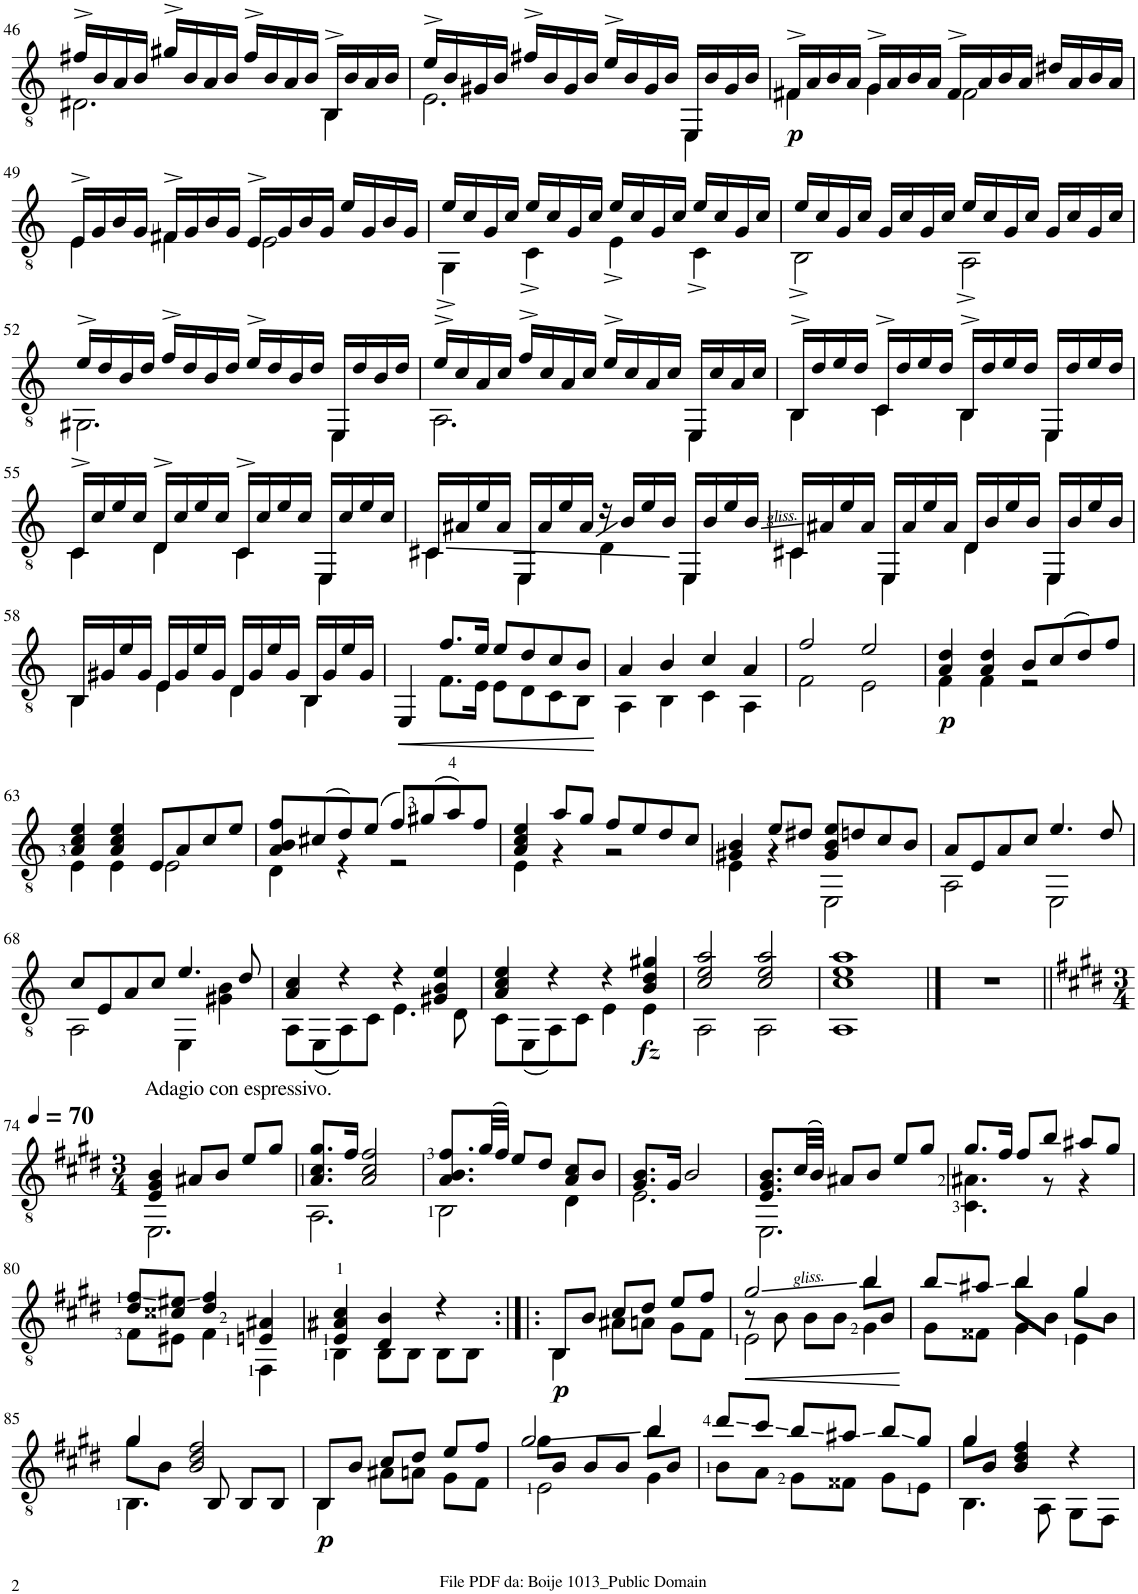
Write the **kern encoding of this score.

**kern	**dynam
*part1	*part1
*staff1	*staff1
*I"Guitar	*
*I'Guit.	*
!!LO:PB:g=z
*clefGv2	*
*k[]	*
*M4/4	*
=46	=46
*^	*
16f#X^/LL	2.D#X\	.
16B/	.	.
16A/	.	.
16B/JJ	.	.
16g#X^/LL	.	.
16B/	.	.
16A/	.	.
16B/JJ	.	.
16f#^/LL	.	.
16B/	.	.
16A/	.	.
16B/JJ	.	.
16BB^/LL	4BB\	.
16B/	.	.
16A/	.	.
16B/JJ	.	.
=47	=47	=47
16e^/LL	2.E\	.
16B/	.	.
16G#X/	.	.
16B/JJ	.	.
16f#X^/LL	.	.
16B/	.	.
16G#/	.	.
16B/JJ	.	.
16e^/LL	.	.
16B/	.	.
16G#/	.	.
16B/JJ	.	.
16EE/LL	4EE\	.
16B/	.	.
16G#/	.	.
16B/JJ	.	.
=48	=48	=48
!	!	!LO:DY:b
16F#X^/LL	4F#\	p
16A/	.	.
16B/	.	.
16A/JJ	.	.
16G^/LL	4G\	.
16A/	.	.
16B/	.	.
16A/JJ	.	.
16F#^/LL	2F#\	.
16A/	.	.
16B/	.	.
16A/JJ	.	.
16d#X/LL	.	.
16A/	.	.
16B/	.	.
16A/JJ	.	.
!!LO:LB:g=z	!!
=49	=49	=49
16E^/LL	4E\	.
16G/	.	.
16B/	.	.
16G/JJ	.	.
16F#X^/LL	4F#\	.
16G/	.	.
16B/	.	.
16G/JJ	.	.
16E^/LL	2E\	.
16G/	.	.
16B/	.	.
16G/JJ	.	.
16e/LL	.	.
16G/	.	.
16B/	.	.
16G/JJ	.	.
=50	=50	=50
16e/LL	4GG^\	.
16c/	.	.
16G/	.	.
16c/JJ	.	.
16e/LL	4C^\	.
16c/	.	.
16G/	.	.
16c/JJ	.	.
16e/LL	4E^\	.
16c/	.	.
16G/	.	.
16c/JJ	.	.
16e/LL	4C^\	.
16c/	.	.
16G/	.	.
16c/JJ	.	.
=51	=51	=51
16e/LL	2BB^\	.
16c/	.	.
16G/	.	.
16c/JJ	.	.
16G/LL	.	.
16c/	.	.
16G/	.	.
16c/JJ	.	.
16e/LL	2AA^\	.
16c/	.	.
16G/	.	.
16c/JJ	.	.
16G/LL	.	.
16c/	.	.
16G/	.	.
16c/JJ	.	.
!!LO:LB:g=z	!!
=52	=52	=52
16e^/LL	2.GG#X\	.
16d/	.	.
16B/	.	.
16d/JJ	.	.
16f^/LL	.	.
16d/	.	.
16B/	.	.
16d/JJ	.	.
16e^/LL	.	.
16d/	.	.
16B/	.	.
16d/JJ	.	.
16EE/LL	4EE\	.
16d/	.	.
16B/	.	.
16d/JJ	.	.
=53	=53	=53
16e^/LL	2.AA\	.
16c/	.	.
16A/	.	.
16c/JJ	.	.
16f^/LL	.	.
16c/	.	.
16A/	.	.
16c/JJ	.	.
16e^/LL	.	.
16c/	.	.
16A/	.	.
16c/JJ	.	.
16EE/LL	4EE\	.
16c/	.	.
16A/	.	.
16c/JJ	.	.
=54	=54	=54
16BB^/LL	4BB\	.
16d/	.	.
16e/	.	.
16d/JJ	.	.
16C^/LL	4C\	.
16d/	.	.
16e/	.	.
16d/JJ	.	.
16BB^/LL	4BB\	.
16d/	.	.
16e/	.	.
16d/JJ	.	.
16EE/LL	4EE\	.
16d/	.	.
16e/	.	.
16d/JJ	.	.
!!LO:LB:g=z	!!
=55	=55	=55
16C^/LL	4C\	.
16c/	.	.
16e/	.	.
16c/JJ	.	.
16D^/LL	4D\	.
16c/	.	.
16e/	.	.
16c/JJ	.	.
16C^/LL	4C\	.
16c/	.	.
16e/	.	.
16c/JJ	.	.
16EE/LL	4EE\	.
16c/	.	.
16e/	.	.
16c/JJ	.	.
=56	=56	=56
16C#X/LL	4C#\	.
16A#X/	.	.
16e/	.	.
16A#/JJ	.	.
16EE/LL	4EE\	.
16A#/	.	.
16e/	.	.
16A#/JJ	.	.
16r	4D\	.
16B/LL	.	.
16e/	.	.
16B/JJ	.	.
16EE/LL	4EE\	.
16B/	.	.
16e/	.	.
16B/JJ	.	.
=57	=57	=57
16C#X/LL	4C#\	.
16A#X/	.	.
16e/	.	.
16A#/JJ	.	.
16EE/LL	4EE\	.
16A#/	.	.
16e/	.	.
16A#/JJ	.	.
16D/LL	4D\	.
16B/	.	.
16e/	.	.
16B/JJ	.	.
16EE/LL	4EE\	.
16B/	.	.
16e/	.	.
16B/JJ	.	.
!!LO:LB:g=z	!!
=58	=58	=58
16BB/LL	4BB\	.
16G#X/	.	.
16e/	.	.
16G#/JJ	.	.
16E/LL	4E\	.
16G#/	.	.
16e/	.	.
16G#/JJ	.	.
16D/LL	4D\	.
16G#/	.	.
16e/	.	.
16G#/JJ	.	.
16BB/LL	4BB\	.
16G#/	.	.
16e/	.	.
16G#/JJ	.	.
=59	=59	=59
!	!	!LO:HP:b
4EE/	4ryy	<
8.f/L	8.F\L	.
16e/Jk	16E\Jk	.
8e/L	8E\L	.
8d/	8D\	.
8c/	8C\	.
8B/J	8BB\J	.
*v	*v	*
.	[
=60	=60
*^	*
4A/	4AA\	.
4B/	4BB\	.
4c/	4C\	.
4A/	4AA\	.
=61	=61	=61
2f/	2F\	.
2e/	2E\	.
=62	=62	=62
!	!	!LO:DY:b
4A/ 4d/	4F\	p
4A/ 4d/	4F\	.
8B/L	2r	.
(8c/	.	.
8d/)	.	.
8f/J	.	.
!!LO:LB:g=z	!!
=63	=63	=63
4A/ 4c/ 4e/	4E\	.
4A/ 4c/ 4e/	4E\	.
8E/L	2E\	.
8A/	.	.
8c/	.	.
8e/J	.	.
=64	=64	=64
8A/ 8B/ 8f/L	4D\	.
(8c#X/	.	.
8d/)	4r	.
(8e/J	.	.
8f/L)	2r	.
(8g#X/	.	.
8a/)	.	.
8f/J	.	.
=65	=65	=65
4A/ 4c/ 4e/	4E\	.
8a/L	4r	.
8g/J	.	.
8f/L	2r	.
8e/	.	.
8d/	.	.
8c/J	.	.
=66	=66	=66
4G#X/ 4B/	4E\	.
8e/L	4r	.
8d#X/J	.	.
8G#/ 8B/ 8e/L	2EE\	.
8dn/	.	.
8c/	.	.
8B/J	.	.
=67	=67	=67
8A/L	2AA\	.
8E/	.	.
8A/	.	.
8c/J	.	.
4.e/	2EE\	.
8d/	.	.
!!LO:LB:g=z	!!
=68	=68	=68
8c/L	2AA\	.
8E/	.	.
8A/	.	.
8c/J	.	.
4.e/	4EE\	.
.	4G#X\ 4B\	.
8d/	.	.
=69	=69	=69
4A/ 4c/	8AA\L	.
.	(8EE\	.
4r	8AA\)	.
.	8C\J	.
4r	4.E\	.
4G#X/ 4B/ 4e/	.	.
.	8D\	.
=70	=70	=70
4A/ 4c/ 4e/	8C\L	.
.	(8EE\	.
4r	8AA\)	.
.	8C\J	.
4r	4E\	.
!	!	!LO:DY:b
4B/ 4d/ 4g#X/	4E\	fz
=71	=71	=71
2c/ 2e/ 2a/	2AA\	.
2c/ 2e/ 2a/	2AA\	.
=72	=72	=72
1c 1e 1a	1AA	.
*v	*v	*
==73	==73
1r	.
!!LO:LB:g=z
=74||	=74||
*k[f#c#g#d#]	*
*M3/4	*
*MM70	*
*^	*
!LO:TX:a:t=Adagio con espressivo.	!	!
4E/ 4G#/ 4B/	2.EE\	.
8A#X/L	.	.
8B/J	.	.
8e/L	.	.
8g#/J	.	.
=75	=75	=75
8.A/ 8.c#/ 8.g#/L	2.AA\	.
16f#/Jk	.	.
2A/ 2c#/ 2f#/	.	.
=76	=76	=76
8.A/ 8.B/ 8.f#/L	2BB\	.
(32g#/LL	.	.
32f#/JJJ)	.	.
8e/L	.	.
8d#/J	.	.
8A/ 8c#/L	4D#\	.
8B/J	.	.
=77	=77	=77
8.G#/ 8.B/L	2.E\	.
16G#/Jk	.	.
2B/	.	.
=78	=78	=78
8.E/ 8.G#/ 8.B/L	2.EE\	.
(32c#/LL	.	.
32B/JJJ)	.	.
8A#X/L	.	.
8B/J	.	.
8e/L	.	.
8g#/J	.	.
=79	=79	=79
8.g#/L	4.C#\ 4.A#X\	.
16f#/Jk	.	.
8f#/L	.	.
8b/J	8r	.
8a#X/L	4r	.
8g#/J	.	.
!!LO:LB:g=z	!!
=80	=80	=80
8d#/ 8f#/L	8F#\L	.
8c##X/ 8e#X/J	8E#X\J	.
4d#/ 4f#/	4F#\	.
4En/ 4A#X/	4FF#\	.
=81	=81	=81
4E/ 4A#X/ 4c#/	4BB\	.
4D#/ 4B/	8BB\L	.
.	8BB\J	.
4r	8BB\L	.
.	8BB\J	.
=82:|!|:	=82:|!|:	=82:|!|:
!	!	!LO:DY:b
8BB/L	4BB\	p
8B/J	.	.
8c#/L	8A#X\L	.
8d#/J	8An\J	.
8e/L	8G#\L	.
8f#/J	8F#\J	.
=83	=83	=83
!	!	!LO:HP:b
*	*^	*
2g#/	8r	2E\	<
.	8B\	.	.
.	8B\L	.	.
.	8B\J	.	.
4b/	8b\L	4G#\	.
.	8B/J	.	.
*v	*v	*v	*
.	[
=84	=84
*^	*
*	*^	*
8b/L	8G#\L	4ryy	.
8a#X/J	8F##X\J	.	.
4b/	4G#\	8b\L	.
.	.	8B\J	.
4g#/	4E\	8g#\L	.
.	.	8B\J	.
!!LO:LB:g=z	!!	!!
=85	=85	=85	=85
4g#/	8g#\L	4.BB\	.
.	8B\J	.	.
2B/ 2d#/ 2f#/	2ryy	.	.
.	.	8BB/	.
.	.	8BB/L	.
.	.	8BB/J	.
=86	=86	=86	=86
!	!	!	!LO:DY:b
*	*v	*v	*
8BB/L	4BB\	p
8B/J	.	.
8c#/L	8A#X\L	.
8d#/J	8An\J	.
8e/L	8G#\L	.
8f#/J	8F#\J	.
=87	=87	=87
*	*^	*
2g#/	8g#\L	2E\	.
.	8B/J	.	.
.	8B/L	.	.
.	8B/J	.	.
4b/	8b\L	4G#\	.
.	8B/J	.	.
*	*v	*v	*
=88	=88	=88
8dd#/L	8B\L	.
8cc#/J	8A\J	.
8b/L	8G#\L	.
8a#X/J	8F##X\J	.
8b/L	8G#\L	.
8g#/J	8E\J	.
=89	=89	=89
*	*^	*
4g#/	4.BB\	8g#\L	.
.	.	8B/J	.
4B/ 4d#/ 4f#/	.	2ryy	.
.	8AA\	.	.
4r	8GG#\L	.	.
.	8FF#\J	.	.
*v	*v	*v	*
=	=
*-	*-
